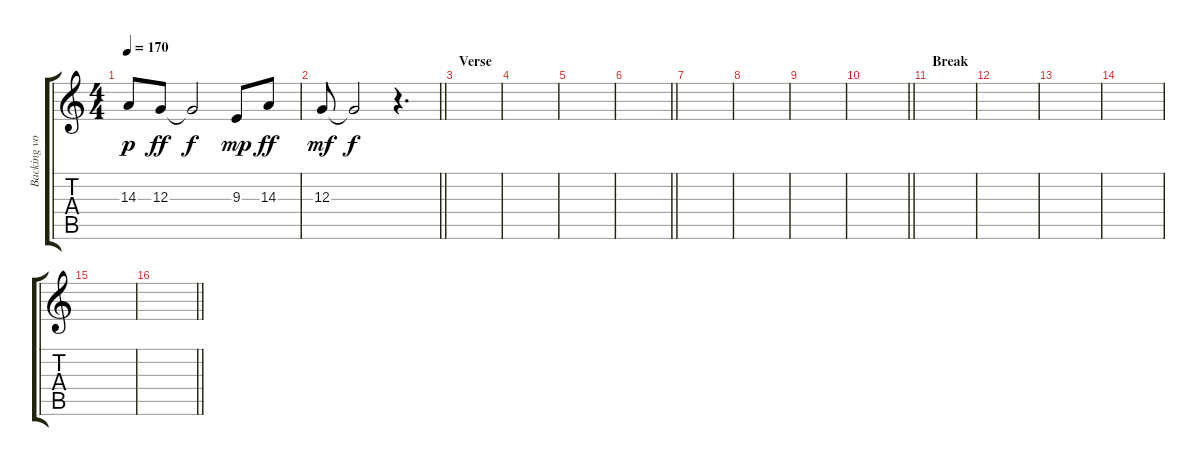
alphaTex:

\track ("Backing vocals" "Backing vo") {instrument lead6voice}
\staff {score tabs}
\tuning (E4 B3 G3 D3 A2 E2) {hide}
\ts (4 4)
\tempo 170
\clef g2
\ks c
14.3.8{dy p} 12.3.8{dy ff} 12.3{t}.2{dy f} 9.3.8{dy mp} 14.3.8{dy ff} |
\barLineRight lightlight
12.3.8{dy mf} 12.3{t}.2{dy f} r.4{d} |
\section ("" "Verse")
|
|
|
\barLineRight lightlight
|
|
|
|
\barLineRight lightlight
|
\section ("" "Break")
|
|
|
|
|
\barLineRight lightlight
